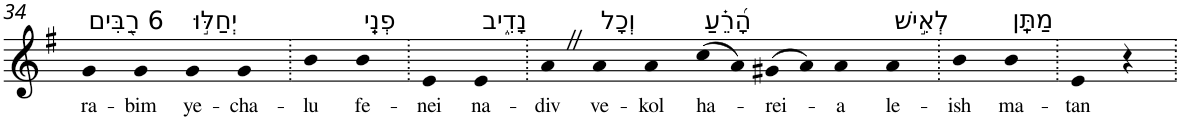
**kern	**text
*part1	*part1
*staff1	*staff1
*I"Piano	*
*I'Pno	*
!!LO:PB:g=z
*clefG2	*
*k[f#]	*
*G:	*
=34	=34
!LO:TX:a:t=6 רַ֭בִּים	!
!	!LO:LY:b
4g	ra-
!	!LO:LY:b
4g	-bim
!LO:TX:a:t=יְחַלּ֣וּ	!
!	!LO:LY:b
4g	ye-
!	!LO:LY:b
4g	-cha-
=35.	=35.
!	!LO:LY:b
4b	-lu
!LO:TX:a:t=פְנֵֽי	!
!	!LO:LY:b
4b	fe-
=36.	=36.
!	!LO:LY:b
4e	-nei
!LO:TX:a:t=נָדִ֑יב	!
!	!LO:LY:b
4e	na-
=37.	=37.
!	!LO:LY:b
4aZ	-div
!LO:TX:a:t=וְכָל	!
!	!LO:LY:b
4a	ve-
!	!LO:LY:b
4a	-kol
!LO:TX:a:t=הָ֝רֵ֗עַ	!
!	!LO:LY:b
(>8cc	ha-
8a)	.
!	!LO:LY:b
(>8g#X	-rei-
8a)	.
!	!LO:LY:b
4a	-a
!LO:TX:a:t=לְאִ֣ישׁ	!
!	!LO:LY:b
4a	le-
=38.	=38.
!	!LO:LY:b
4b	-ish
!LO:TX:a:t=מַתָּֽן	!
!	!LO:LY:b
4b	ma-
=39.	=39.
!	!LO:LY:b
4e	-tan
4r	.
=.	=.
*-	*-
